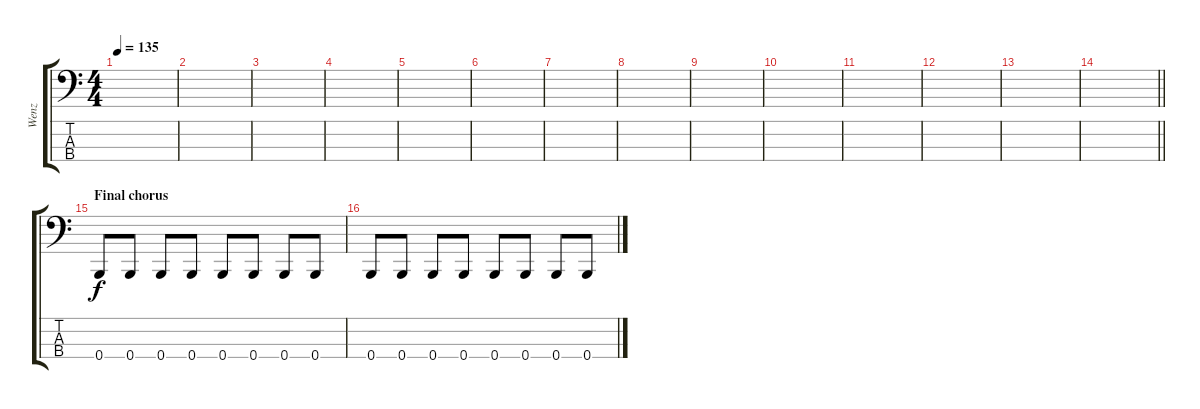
\track ("Wenz" "Wenz") {instrument electricbasspick}
\staff {score tabs}
\tuning (E2 B1 Gb1 B0) {hide}
\ts (4 4)
\tempo 135
\clef f4
\ks c
|
|
|
|
|
|
|
|
|
|
|
|
|
\barLineRight lightlight
|
\section ("" "Final chorus")
0.4.8 0.4.8 0.4.8 0.4.8 0.4.8 0.4.8 0.4.8 0.4.8 |
0.4.8 0.4.8 0.4.8 0.4.8 0.4.8 0.4.8 0.4.8 0.4.8
